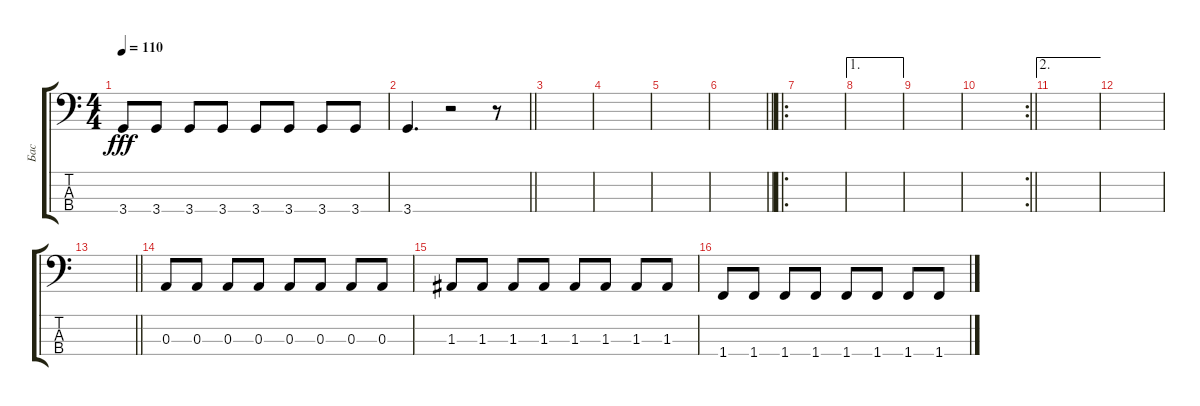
\track ("Бас" "Бас") {instrument electricbassfinger}
\staff {score tabs}
\tuning (G2 D2 A1 E1) {hide}
\ts (4 4)
\tempo 110
\clef f4
\ks c
3.4.8{dy fff} 3.4.8 3.4.8 3.4.8 3.4.8 3.4.8 3.4.8 3.4.8 |
\barLineRight lightlight
3.4.4{d} r.2 r.8 |
|
|
|
\barLineRight lightlight
|
\ro
|
\ae 1
|
|
\rc 2
\barLineRight lightlight
|
\ae 2
|
|
\barLineRight lightlight
|
0.3.8 0.3.8 0.3.8 0.3.8 0.3.8 0.3.8 0.3.8 0.3.8 |
1.3.8 1.3.8 1.3.8 1.3.8 1.3.8 1.3.8 1.3.8 1.3.8 |
1.4.8 1.4.8 1.4.8 1.4.8 1.4.8 1.4.8 1.4.8 1.4.8
